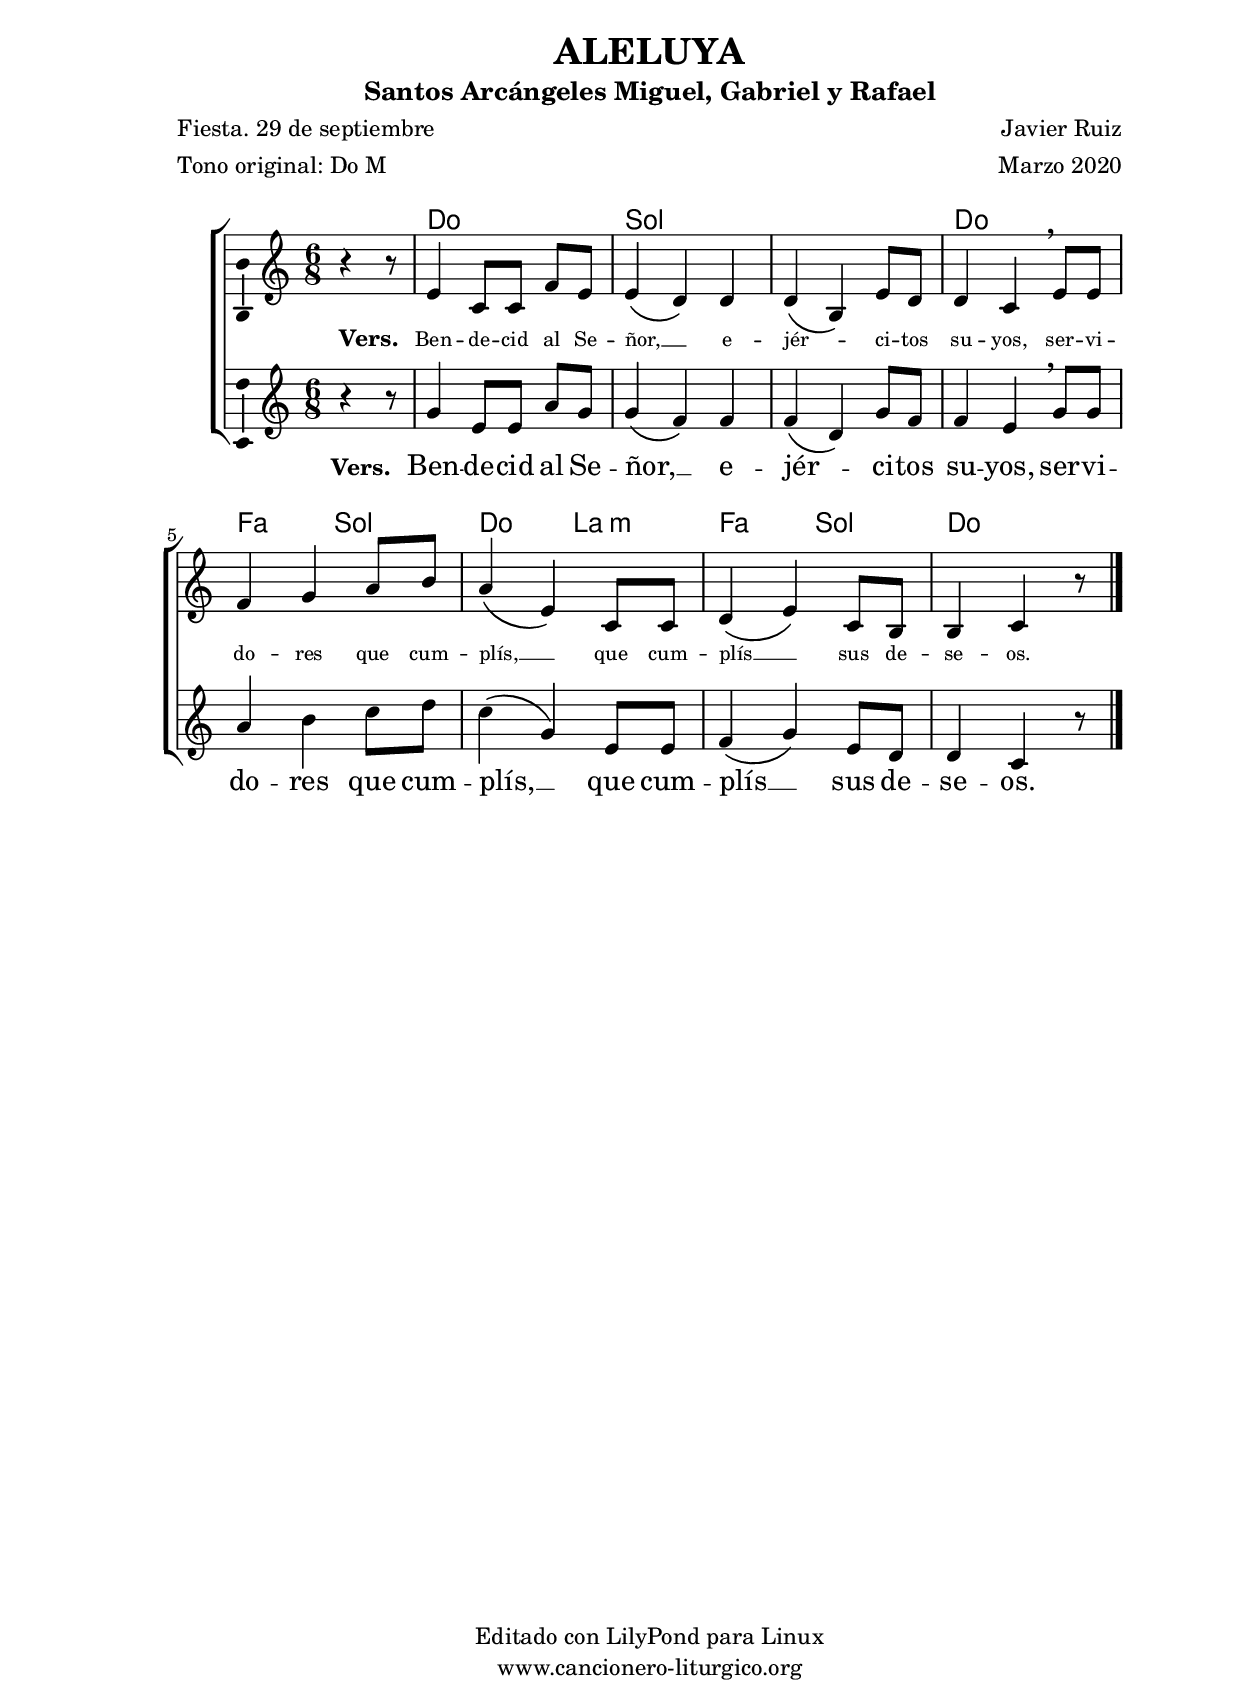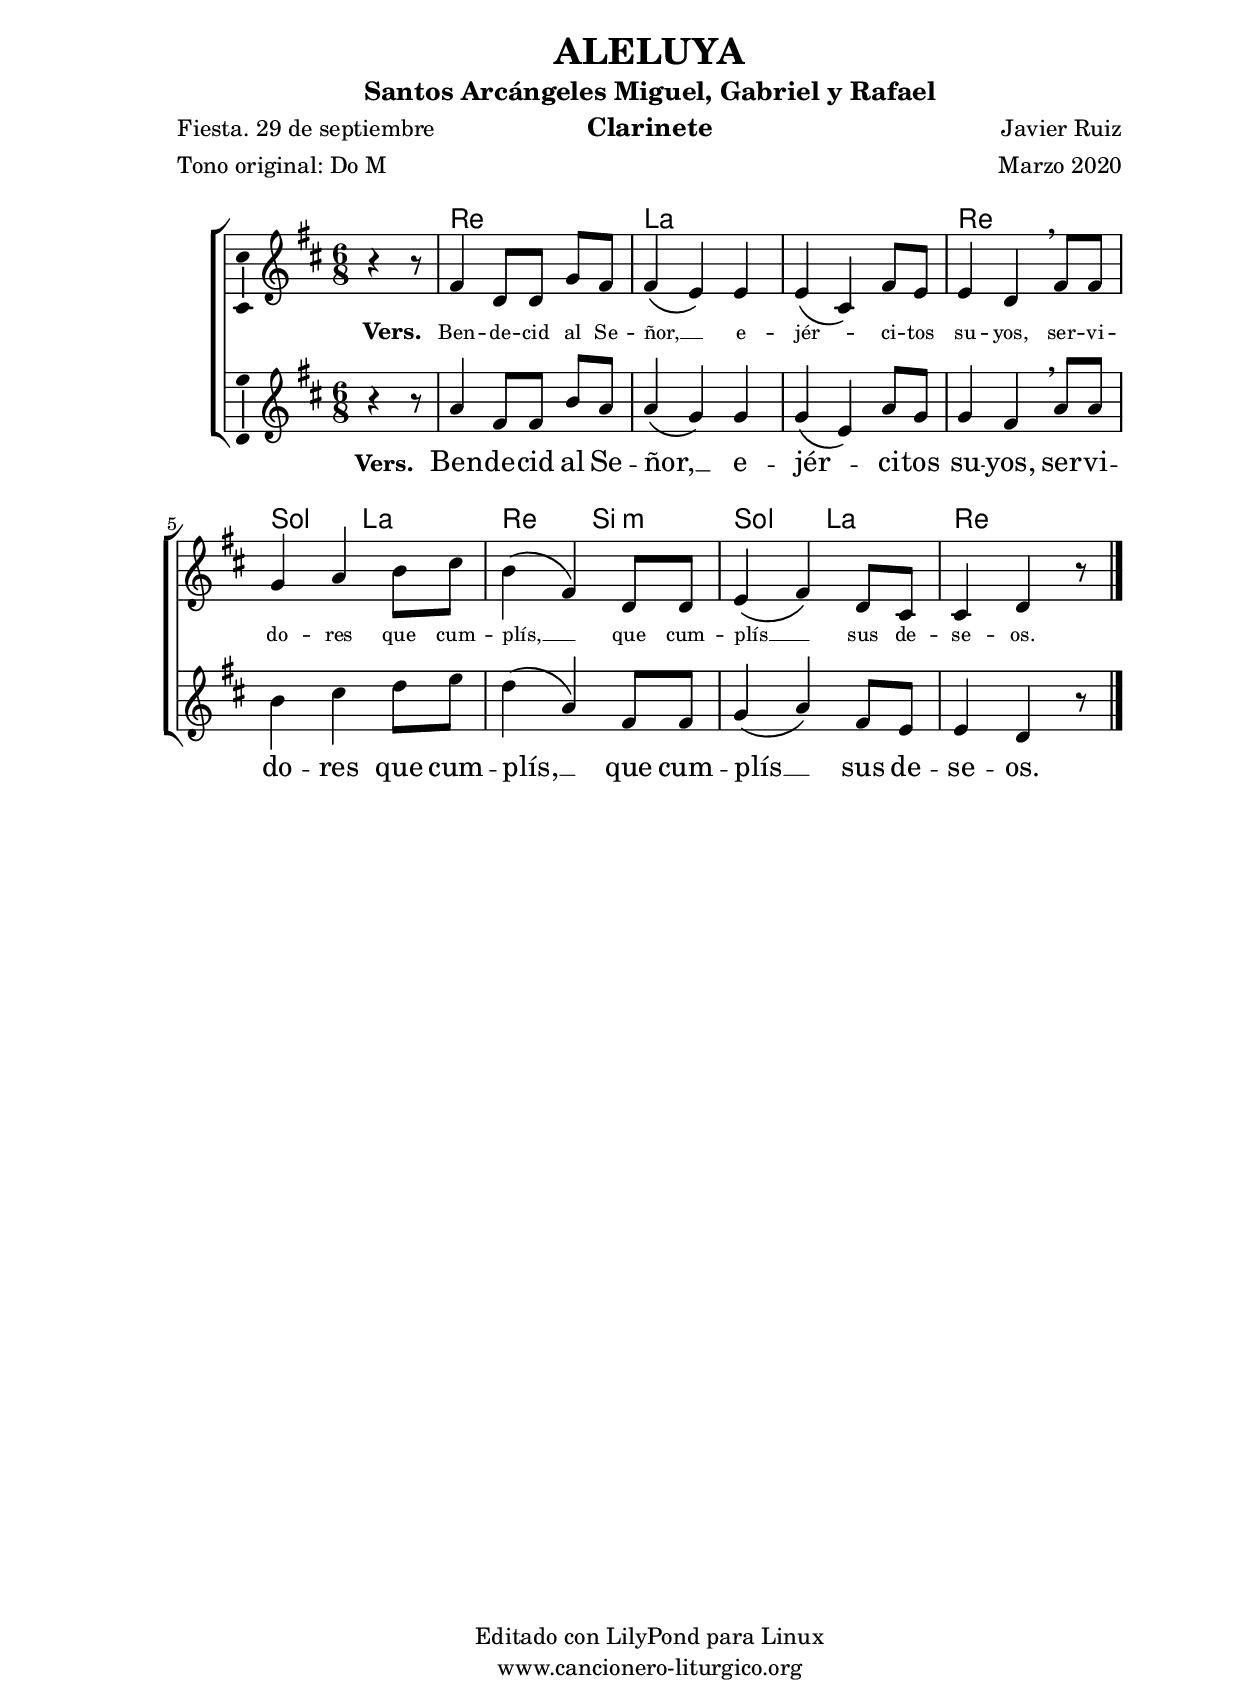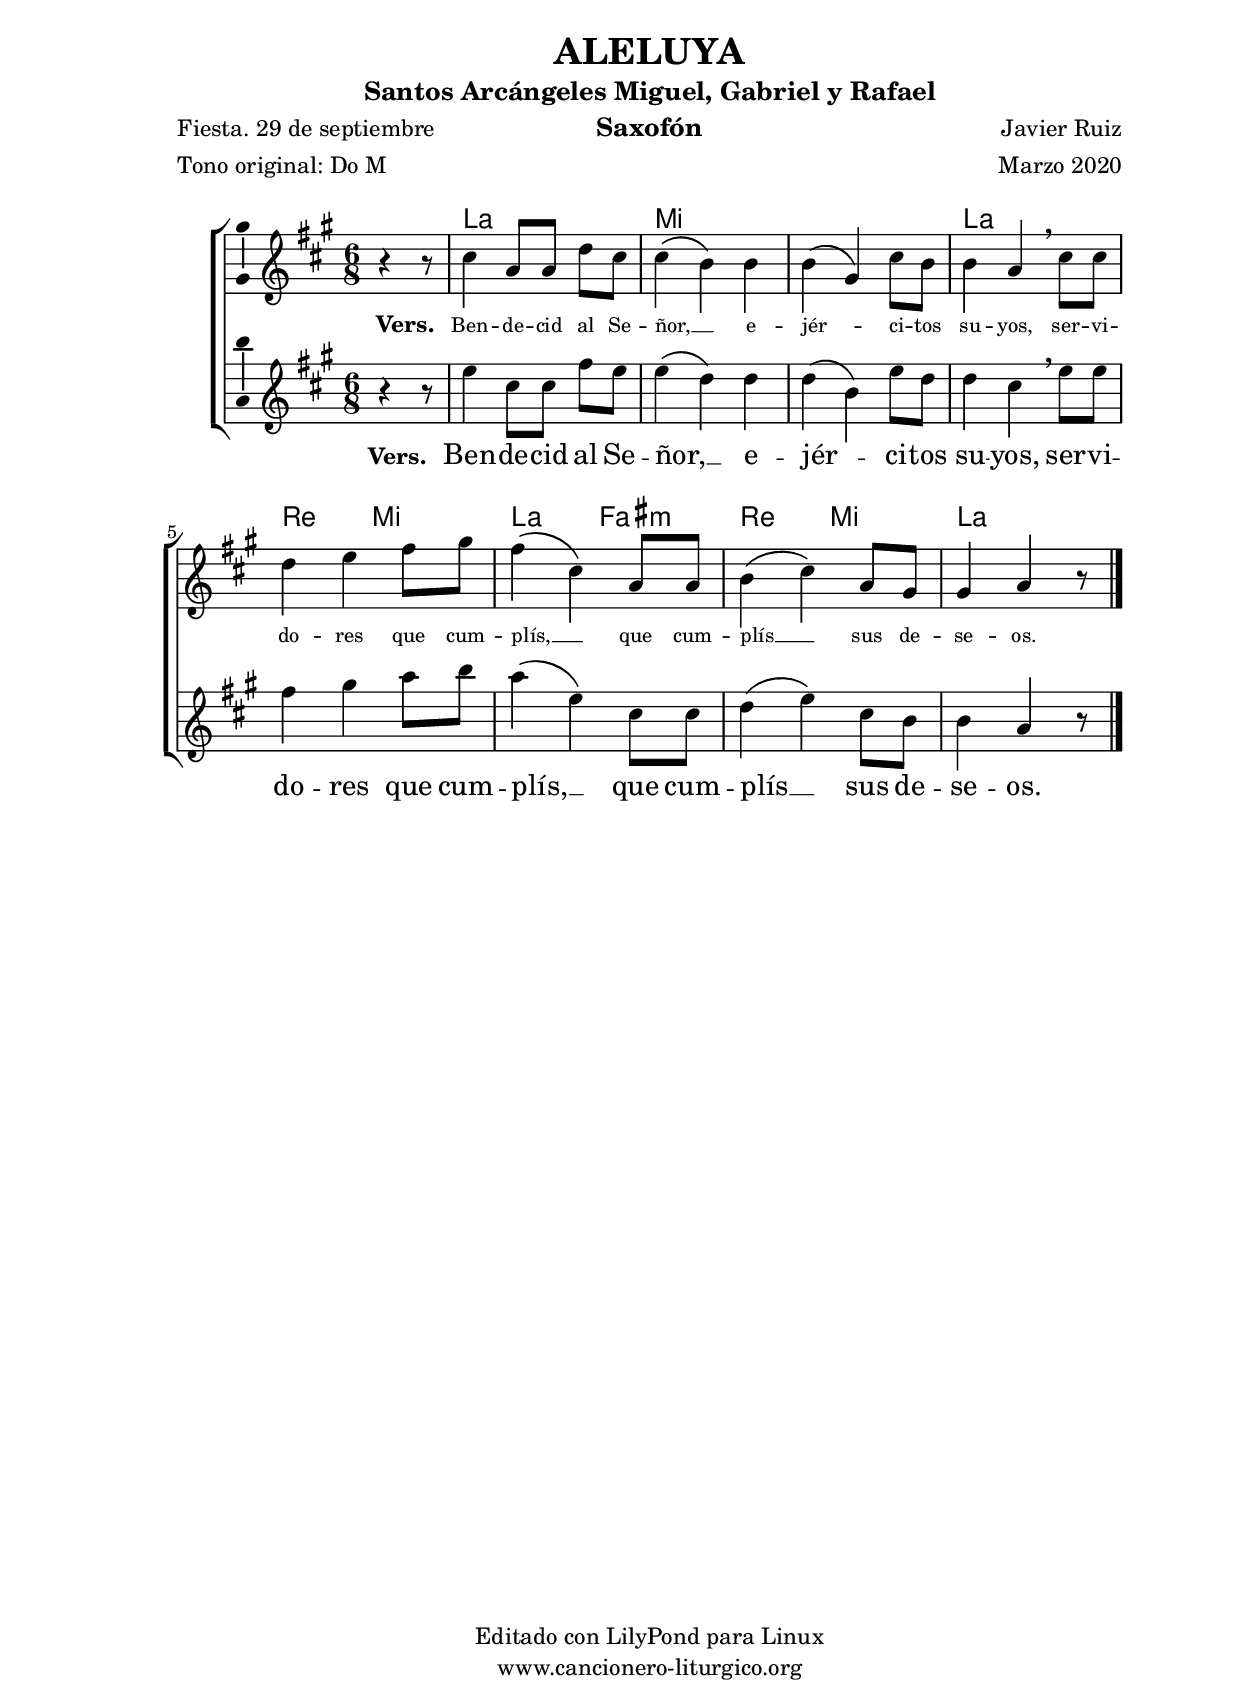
%
%para convertir .midi en .wav:
%timidity filename.midi -Ow -o finename.wav
%
%
%Para convertir de .wav a .mp3:
%lame -h -m j filename.wav
%
%
%para escuchar el midi:
%timidity nombrefichero.midi
%


%versión de lilypond para la que se ha escrito esta partitura:
\version "2.16.0"

	%Tamaño papel
	#(set-default-paper-size "a4")
	%Tamaño partitura
	#(set-global-staff-size 20)
	%No responde al pulsar sobre una nota
	#(ly:set-option 'point-and-click #f)

%parámetros del encabezamiento:
\header {
	title = "ALELUYA"
	subtitle = "Santos Arcángeles Miguel, Gabriel y Rafael"
	composer = "Javier Ruiz"
	poet = "Fiesta. 29 de septiembre"
	meter = "Tono original: Do M"
	arranger = "Marzo 2020"
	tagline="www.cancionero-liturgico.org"
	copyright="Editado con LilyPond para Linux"
	}

%parámetros asociados al papel:
\paper  {
	oddHeaderMarkup = \markup {\fill-line { \on-the-fly #not-first-page \fromproperty #'header:title \on-the-fly #not-first-page \fromproperty #'header:composer }}
	evenHeaderMarkup = \markup {\fill-line { \fromproperty #'header:composer \fromproperty #'header:title }}
	#(set-paper-size "a4")
	print-page-number = ##f
	first-page-number = 1
	print-first-page-number = ##f
%	head-separation = 3.0 \cm
	top-margin = 1.5 \cm
%	top-margin = 2.0 \cm
%%%	bottom-margin = 0.5\cm
	bottom-margin = 0.2\cm
	left-margin = 3.0 \cm
	line-width = 16.0 \cm 
	indent = 8\mm
	interscoreline = 2.\mm
	between-system-space = 15\mm
%	para que las partituras no llenen la hoja:
	ragged-bottom = ##t
%	idem para la última hoja:
	ragged-last-bottom = ##f
%	para que las partituras llenen el ancho del papel:
	ragged-last = ##f
	after-title-space = 2.5 \cm
%page-count=2
system-count=2

	%Flexible Vertical Spacing
%	markup-markup-spacing =
%	#'((basic-distance . 15) (minimum-distance . 15) (padding . 3))
	markup-system-spacing =
	#'((basic-distance . 15) (minimum-distance . 15) (padding . 3))
	system-system-spacing =
	#'((basic-distance . 15) (minimum-distance . 15) (padding . 3))
	score-system-spacing =
	#'((basic-distance . 15) (minimum-distance . 15) (padding . 5))
%	top-system-spacing = % header
%	#'((basic-distance . 8) (minimum-distance . 0) (padding . 0))
%	top-markup-spacing =
%	#'((basic-distance . 20) (minimum-distance . 20) (padding . 0))
	last-bottom-spacing = % footer
	#'((basic-distance . 5) (minimum-distance . 5) (padding . 0))
%	score-markup-spacing =
%	#'((basic-distance . 16) (minimum-distance . 13) (padding . 0))

	}


%parámetros que afectan a toda la partitura:
global =  {
	%clave de sol (G):
	\clef G
	%armadura:
%	\transpose ees f
	\key c \major
	\tempo 4.=60
	\set Score.tempoHideNote = ##t
	}


acordes = {
	\italianChords
	\chordmode {
%	\transpose ees f
{

s4.
c4. c g g g g c c f g c a:m f g c c4

	}
	}
}


melodiatrompeta = 
%	\transpose ees f
{

	\relative c''{
	\time 6/8

\partial4.
r4.
r2.
r8 g16 a b c d4.
r2.
r8 c16 d e f g4.
r2.
r8 c,16 b a g a4.
r2.
r8 c16 d c b c4

}
	\bar "|."
	}


melodiatres = 
%	\transpose ees f
{

	\relative c'{
	\time 6/8

\partial4.
r4 r8
e4 c8 [c] f8 e
e4 \(d4\) \noBeam d4
d4 \(b4\) e8 d
d4 c4 \breathe e8 e8
f4 g4 a8 b
a4 \(e4\) c8 c
d4 \(e4\) c8 b
b4 c4 r8

}

	\bar "|."
	}


melodiabajo = 
%	\transpose ees f
{

	%clave de fa (F):
	\clef F

	\relative c{
	\time 6/8

\partial4.
r4.
c4 c8 c4.
g4 g8 g4.
g4 g8 g4.
c4 c8 c4.
f4 f8 g4 g8
c,4 c8 a4 a8
f'4 f8 g4 g8
c,4 c8 c4

}

	\bar "|."
	}


melodia = 
%	\transpose ees f
{

	\relative c'{
	\time 6/8

\partial4.
r4 r8
g'4 e8 [e] a8 [g]
g4 \(f4\) f4
f4 \(d\) \noBeam g8 [f]
f4 e4 \breathe g8 [g]
a4 b c8 [d]
c4 \(g\) \noBeam e8 e
f4 \(g\) e8 [d]
d4 c4 r8

}

	\bar "|."
	}


texto = \lyricmode {
\set stanza =#"Vers. "
Ben -- de -- cid al Se -- ñor, __ _
e -- jér -- _ ci -- tos su -- yos,
ser -- vi -- do -- res que cum -- plís, __ _
que cum -- plís __ _ sus de -- se -- os.
	}

textotres = \lyricmode {
\override LyricText #'font-size = #-1
\set stanza =#"Vers. "
Ben -- de -- cid al Se -- ñor, __ _
e -- jér -- _ ci -- tos su -- yos,
ser -- vi -- do -- res que cum -- plís, __ _
que cum -- plís __ _ sus de -- se -- os.
	}


acordesStaff = \context ChordNames = acordesStaff <<
	\set chordChanges = ##t
	\acordes
	>>

voztrompetaStaff = \context Voice = voztrompetaStaff
<<
	\override Staff.StaffSymbol #'staff-space = #(magstep -0.35)
	\set Staff.midiInstrument = #"trumpet"
	\set Staff.midiMinimumVolume = #0.4
	\set Staff.midiMaximumVolume = #0.6
	\global
	\melodiatrompeta
	>>

voztresStaff = \context Voice = voztresStaff
\with {\consists "Ambitus_engraver"}
<<
%	\override Staff.StaffSymbol #'staff-space = #(magstep -0.35)
	\set Staff.midiInstrument = #"violin"
	\set Staff.midiMinimumVolume = #0.6
	\set Staff.midiMaximumVolume = #0.8
	\global
	\relative c' \melodiatres
	>>

vozStaff = \context Voice = vozStaff
\with {\consists "Ambitus_engraver"}
<<
%	\set Staff.instrumentName = ""
%	\set Staff.shortInstrumentName = ""
%	\set Staff.midiInstrument = #"clarinet"
%	\set Staff.midiInstrument = #"cello"
	\set Staff.midiInstrument = #"flute"
%	\set Staff.midiInstrument = #"electric guitar (jazz)"
%	\set Staff.midiInstrument = #"english horn"
%	\set Staff.midiInstrument = #"violin"
%	\set Staff.midiInstrument = #"glockenspiel"
	\set Staff.midiMinimumVolume = #0.8
	\set Staff.midiMaximumVolume = #1.0
	\global
	\melodia
	>>

vozbajoStaff = \context Voice = vozbajoStaff
<<
	\override Staff.StaffSymbol #'staff-space = #(magstep -0.35)
	\set Staff.midiInstrument = #"english horn"
	\set Staff.midiMinimumVolume = #0.6
	\set Staff.midiMaximumVolume = #0.8
	\global
	\melodiabajo
	>>

textoStaff = \context Lyrics = textoStaff <<
	\lyricsto vozStaff \texto
	>>

textotresStaff = \context Lyrics = textotresStaff <<
	\lyricsto voztresStaff \textotres
	>>


\book {
	\score {
		<<
		\context ChoirStaff {
%			\override StaffGroup.SystemStartBracket #'collapse-height = #1
%			\override Score.SystemStartBar #'collapse-height = #1
			<<
			\acordesStaff
%			\voztrompetaStaff
			\voztresStaff
			\textotresStaff
			\vozStaff
			\textoStaff
%			\vozbajoStaff
			>>
			}
		>>
		\layout {
	    		\context {
				\Lyrics
				\override LyricText #'font-size = #2
				}
	   		 \context {
				\Score
				\override StaffSymbol #'staff-space = #(magstep +3)
				}
			}
		}
	\score {
		\unfoldRepeats
		<<
		\context ChoirStaff {
			<<
			\acordesStaff
			\voztrompetaStaff
			\voztresStaff
			\vozStaff
			\vozbajoStaff
			>>
			}
		>>
		\midi {
	  		\context {
	  			\Score
				tempoWholesPerMinute = #(ly:make-moment 70 4)
				}
			}
		}
	}


%Partitura para clarinete
#(define output-suffix "C")
\book {
	\header{
		instrument = "Clarinete"
		}
	\score {
		<<
		\context ChoirStaff {
%			\override StaffGroup.SystemStartBracket #'collapse-height = #1
%			\override Score.SystemStartBar #'collapse-height = #1
\transpose c d
			<<
			\acordesStaff
%			\voztrompetaStaff
			\voztresStaff
			\textotresStaff
			\vozStaff
			\textoStaff
%			\vozbajoStaff
			>>
			}
		>>
		\layout {
	    		\context {
				\Lyrics
				\override LyricText #'font-size = #2
				}
	   		 \context {
				\Score
				\override StaffSymbol #'staff-space = #(magstep +3)
				}
			}
		}
	}


%Partitura para saxofón
#(define output-suffix "S")
\book {
	\header{
		instrument = "Saxofón"
		}
	\score {
		<<
		\context ChoirStaff {
%			\override StaffGroup.SystemStartBracket #'collapse-height = #1
%			\override Score.SystemStartBar #'collapse-height = #1
\transpose c a
			<<
			\acordesStaff
%			\voztrompetaStaff
			\voztresStaff
			\textotresStaff
			\vozStaff
			\textoStaff
%			\vozbajoStaff
			>>
			}
		>>
		\layout {
	    		\context {
				\Lyrics
				\override LyricText #'font-size = #2
				}
	   		 \context {
				\Score
				\override StaffSymbol #'staff-space = #(magstep +3)
				}
			}
		}
	}


